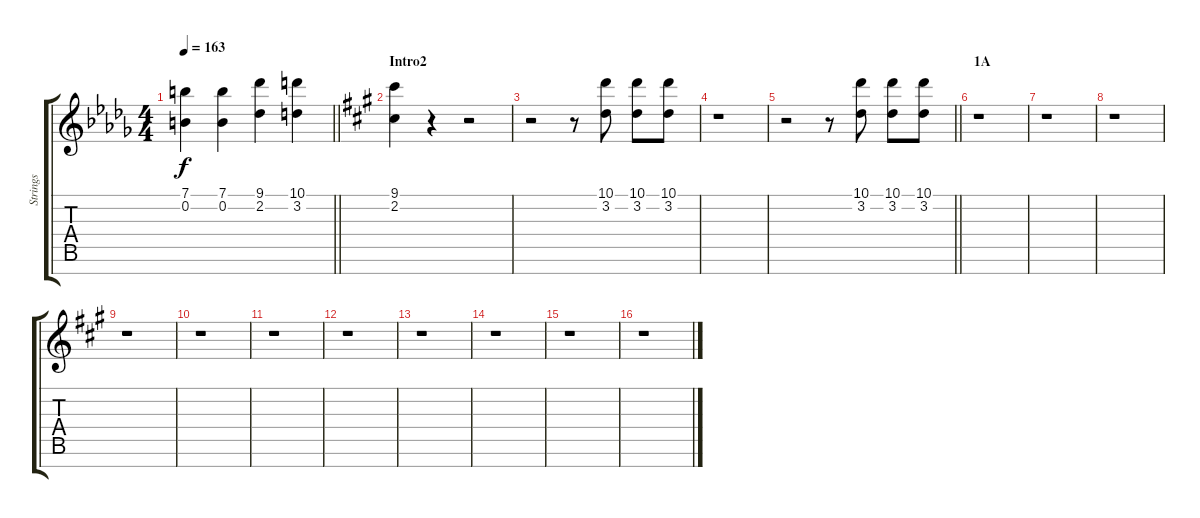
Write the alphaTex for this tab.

\track ("Strings" "Strings") {instrument stringensemble1}
\staff {score tabs}
\tuning (E5 B4 G4 D4 A3 E3 B2) {hide}
\ts (4 4)
\tempo 163
\clef g2
\barLineRight lightlight
\ks db
(7.1 0.2).4{dy f} (7.1 0.2).4 (9.1 2.2).4 (10.1 3.2).4 |
\section ("" "Intro2")
\ks a
(9.1 2.2).4 r.4 r.2 |
r.2 r.8 (10.1 3.2).8 (10.1 3.2).8 (10.1 3.2).8 |
r.1 |
\barLineRight lightlight
r.2 r.8 (10.1 3.2).8 (10.1 3.2).8 (10.1 3.2).8 |
\section ("" "1A")
r.1 |
r.1 |
r.1 |
r.1 |
r.1 |
r.1 |
r.1 |
r.1 |
r.1 |
r.1 |
r.1
